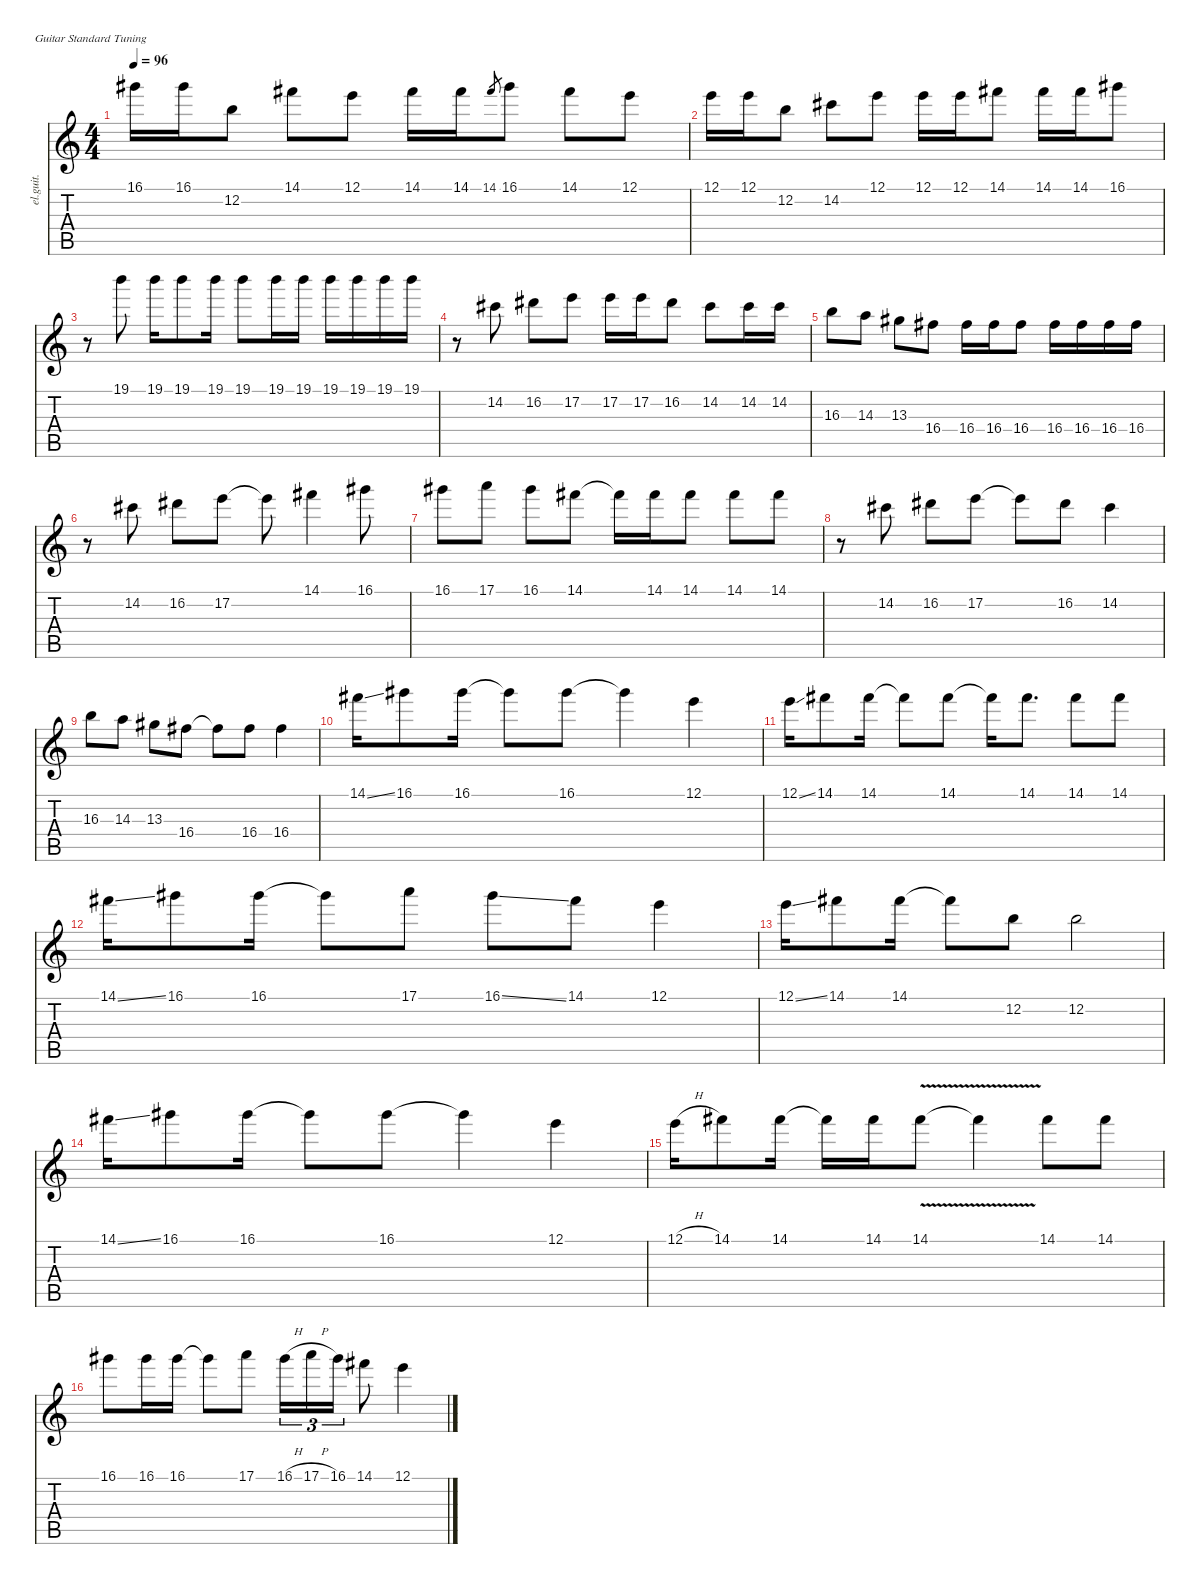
\defaultSystemsLayout 4
\hideDynamics
\bracketExtendMode nobrackets
\otherSystemsTrackNameOrientation horizontal
\track ("Guitar 1" "el.guit.") {instrument electricguitarclean}
\staff {score tabs}
\tuning (E4 B3 G3 D3 A2 E2)
\ts (4 4)
\tempo 96
\clef g2
\ks c
16.1{acc #}.16{dy f beam Down} 16.1{acc #}.16{beam Down} 12.2.8{beam Down} 14.1{acc #}.8{beam Down} 12.1.8{beam Down} 14.1{acc #}.16{beam Down} 14.1{acc #}.16{beam Down} 14.1{acc #}.8{gr dy mf beam Up} 16.1{acc #}.8{dy f beam Down} 14.1{acc #}.8{beam Down} 12.1.8{beam Down} |
12.1.16{beam Down} 12.1.16{beam Down} 12.2.8{beam Down} 14.2{acc #}.8{beam Down} 12.1.8{beam Down} 12.1.16{beam Down} 12.1.16{beam Down} 14.1{acc #}.8{beam Down} 14.1{acc #}.16{beam Down} 14.1{acc #}.16{beam Down} 16.1{acc #}.8{beam Down} |
r.8{beam Down} 19.1.8{beam Down} 19.1.16{beam Down} 19.1.8{beam Down} 19.1.16{beam Down} 19.1.8{beam Down} 19.1.16{beam Down} 19.1.16{beam Down} 19.1.16{beam Down} 19.1.16{beam Down} 19.1.16{beam Down} 19.1.16{beam Down} |
r.8{beam Down} 14.2{acc #}.8{beam Down} 16.2{acc #}.8{beam Down} 17.2.8{beam Down} 17.2.16{beam Down} 17.2.16{beam Down} 16.2{acc #}.8{beam Down} 14.2{acc #}.8{beam Down} 14.2{acc #}.16{beam Down} 14.2{acc #}.16{beam Down} |
16.3.8{beam Down} 14.3.8{beam Down} 13.3{acc #}.8{beam Down} 16.4{acc #}.8{beam Down} 16.4{acc #}.16{beam Down} 16.4{acc #}.16{beam Down} 16.4{acc #}.8{beam Down} 16.4{acc #}.16{beam Down} 16.4{acc #}.16{beam Down} 16.4{acc #}.16{beam Down} 16.4{acc #}.16{beam Down} |
r.8{beam Down} 14.2{acc #}.8{beam Down} 16.2{acc #}.8{beam Down} 17.2.8{beam Down} 17.2{t}.8{beam Down} 14.1{acc #}.4{beam Down} 16.1{acc #}.8{beam Down} |
16.1{acc #}.8{beam Down} 17.1.8{beam Down} 16.1{acc #}.8{beam Down} 14.1{acc #}.8{beam Down} 14.1{t acc #}.16{beam Down} 14.1{acc #}.16{beam Down} 14.1{acc #}.8{beam Down} 14.1{acc #}.8{beam Down} 14.1{acc #}.8{beam Down} |
r.8{beam Down} 14.2{acc #}.8{beam Down} 16.2{acc #}.8{beam Down} 17.2.8{beam Down} 17.2{t}.8{beam Down} 16.2{acc #}.8{beam Down} 14.2{acc #}.4{beam Down} |
16.3.8{beam Down} 14.3.8{beam Down} 13.3{acc #}.8{beam Down} 16.4{acc #}.8{beam Down} 16.4{t acc #}.8{beam Down} 16.4{acc #}.8{beam Down} 16.4{acc #}.4{beam Down} |
14.1{ss acc #}.16{beam Down} 16.1{acc #}.8{beam Down} 16.1{acc #}.16{beam Down} 16.1{t acc #}.8{beam Down} 16.1{acc #}.8{beam Down} 16.1{t acc #}.4{beam Down} 12.1.4{beam Down} |
12.1{ss}.16{beam Down} 14.1{acc #}.8{beam Down} 14.1{acc #}.16{beam Down} 14.1{t acc #}.8{beam Down} 14.1{acc #}.8{beam Down} 14.1{t acc #}.16{beam Down} 14.1{acc #}.8{d beam Down} 14.1{acc #}.8{beam Down} 14.1{acc #}.8{beam Down} |
14.1{ss acc #}.16{beam Down} 16.1{acc #}.8{beam Down} 16.1{acc #}.16{beam Down} 16.1{t acc #}.8{beam Down} 17.1.8{beam Down} 16.1{ss acc #}.8{beam Down} 14.1{acc #}.8{beam Down} 12.1.4{beam Down} |
12.1{ss}.16{beam Down} 14.1{acc #}.8{beam Down} 14.1{acc #}.16{beam Down} 14.1{t acc #}.8{beam Down} 12.2.8{beam Down} 12.2.2{beam Down} |
14.1{ss acc #}.16{beam Down} 16.1{acc #}.8{beam Down} 16.1{acc #}.16{beam Down} 16.1{t acc #}.8{beam Down} 16.1{acc #}.8{beam Down} 16.1{t acc #}.4{beam Down} 12.1.4{beam Down} |
12.1{h}.16{beam Down} 14.1{acc #}.8{beam Down} 14.1{acc #}.16{beam Down} 14.1{t acc #}.16{beam Down} 14.1{acc #}.16{beam Down} 14.1{v acc #}.8{beam Down} 14.1{v t acc #}.4{beam Down} 14.1{acc #}.8{beam Down} 14.1{acc #}.8{beam Down} |
16.1{acc #}.8{beam Down} 16.1{acc #}.16{beam Down} 16.1{acc #}.16{beam Down} 16.1{t acc #}.8{beam Down} 17.1.8{beam Down} 16.1{h acc #}.16{tu (3 2) beam Down} 17.1{h}.16{tu (3 2) beam Down} 16.1{acc #}.16{tu (3 2) beam Down} 14.1{acc #}.8{beam Down} 12.1.4{beam Down}
